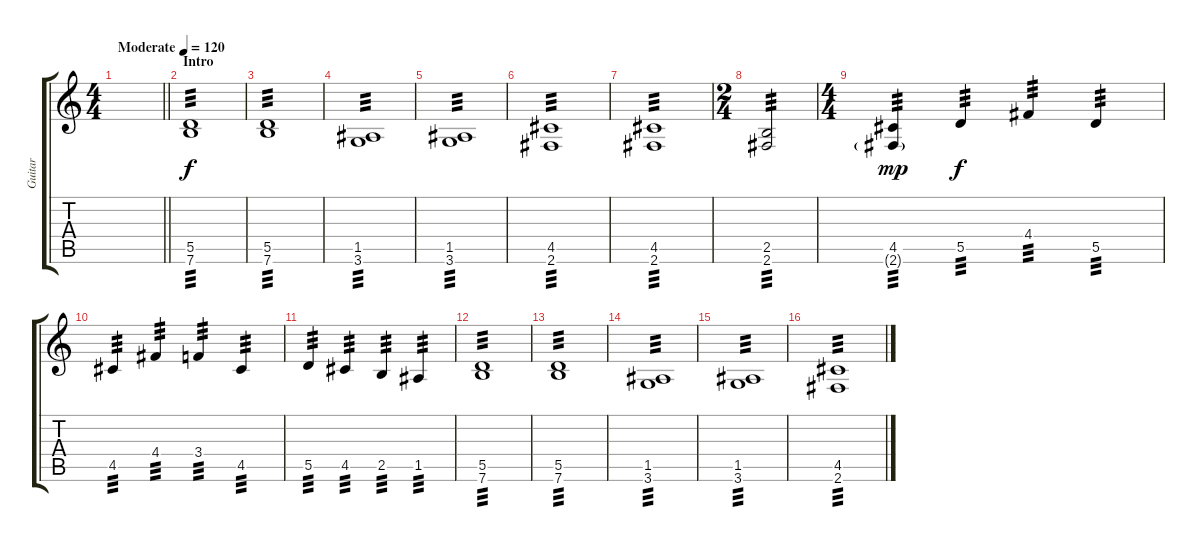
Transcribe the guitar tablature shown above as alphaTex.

\track ("Guitar" "Guitar") {instrument distortionguitar}
\staff {score tabs}
\tuning (E4 B3 G3 D3 A2 E2) {hide}
\ts (4 4)
\tempo (120 "Moderate")
\clef g2
\barLineRight lightlight
\ks c
|
\section ("" "Intro")
(5.5 7.6).1{tp 3} |
(5.5 7.6).1{tp 3} |
(1.5 3.6).1{tp 3} |
(1.5 3.6).1{tp 3} |
(4.5 2.6).1{tp 3} |
(4.5 2.6).1{tp 3} |
\ts (2 4)
(2.5 2.6).2{tp 3} |
\ts (4 4)
(4.5 2.6{g}).4{tp 3 dy mp} 5.5.4{tp 3 dy f} 4.4.4{tp 3} 5.5.4{tp 3} |
4.5.4{tp 3} 4.4.4{tp 3} 3.4.4{tp 3} 4.5.4{tp 3} |
5.5.4{tp 3} 4.5.4{tp 3} 2.5.4{tp 3} 1.5.4{tp 3} |
(5.5 7.6).1{tp 3} |
(5.5 7.6).1{tp 3} |
(1.5 3.6).1{tp 3} |
(1.5 3.6).1{tp 3} |
(4.5 2.6).1{tp 3}
